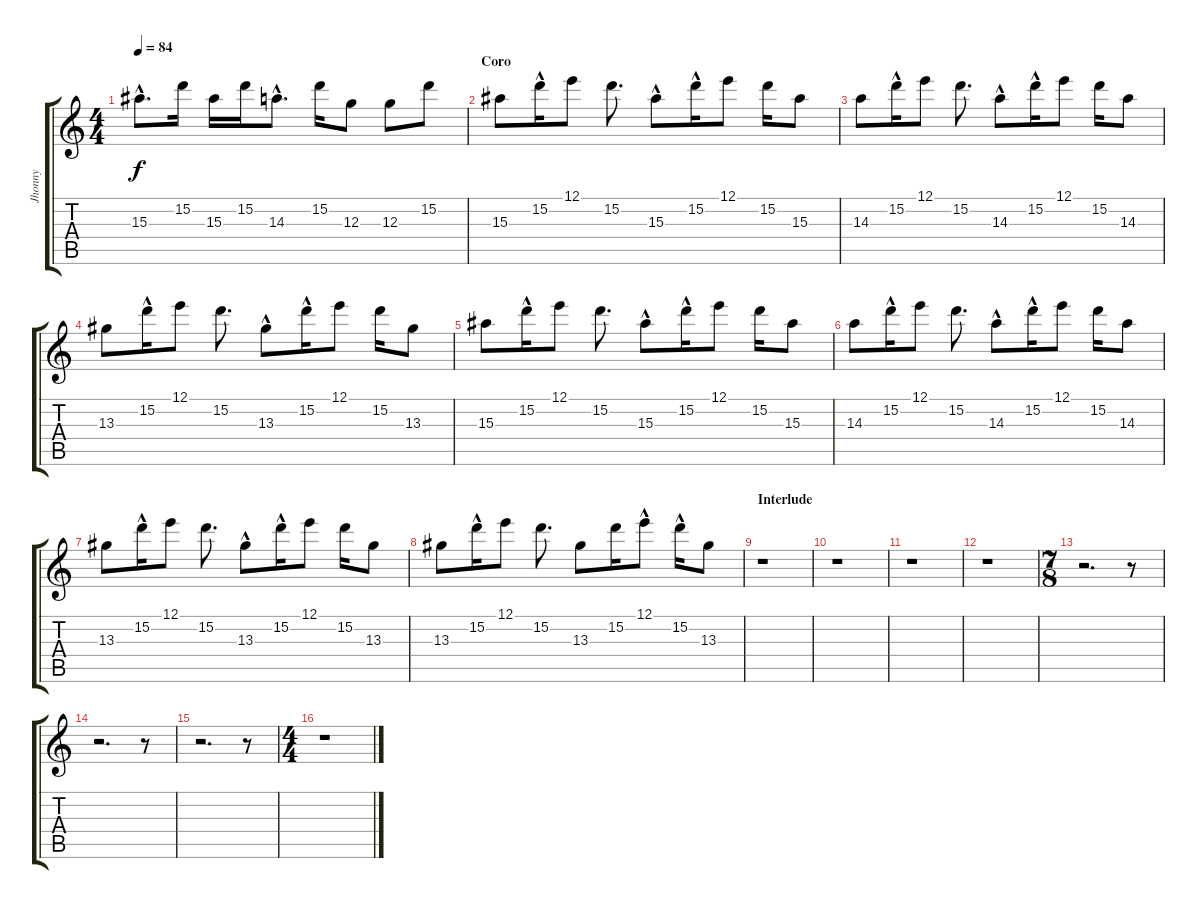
\track ("Jhonny" "Jhonny") {instrument electricguitarjazz}
\staff {score tabs}
\tuning (E4 B3 G3 D3 A2 E2) {hide}
\ts (4 4)
\tempo 84
\clef g2
\ks c
15.3{hac}.8{d dy f} 15.2.16 15.3.16 15.2.16 14.3{hac}.8{d} 15.2.16 12.3.8 12.3.8 15.2.8 |
\section ("" "Coro")
15.3.8 15.2{hac}.16 12.1.8 15.2.8{d} 15.3{hac}.8 15.2{hac}.16 12.1.8 15.2.16 15.3.8 |
14.3.8 15.2{hac}.16 12.1.8 15.2.8{d} 14.3{hac}.8 15.2{hac}.16 12.1.8 15.2.16 14.3.8 |
13.3.8 15.2{hac}.16 12.1.8 15.2.8{d} 13.3{hac}.8 15.2{hac}.16 12.1.8 15.2.16 13.3.8 |
15.3.8 15.2{hac}.16 12.1.8 15.2.8{d} 15.3{hac}.8 15.2{hac}.16 12.1.8 15.2.16 15.3.8 |
14.3.8 15.2{hac}.16 12.1.8 15.2.8{d} 14.3{hac}.8 15.2{hac}.16 12.1.8 15.2.16 14.3.8 |
13.3.8 15.2{hac}.16 12.1.8 15.2.8{d} 13.3{hac}.8 15.2{hac}.16 12.1.8 15.2.16 13.3.8 |
13.3.8 15.2{hac}.16 12.1.8 15.2.8{d} 13.3.8 15.2.16 12.1{hac}.8 15.2{hac}.16 13.3.8 |
\section ("" "Interlude")
r.1 |
r.1 |
r.1 |
r.1 |
\ts (7 8)
r.2{d} r.8 |
r.2{d} r.8 |
r.2{d} r.8 |
\ts (4 4)
r.1
